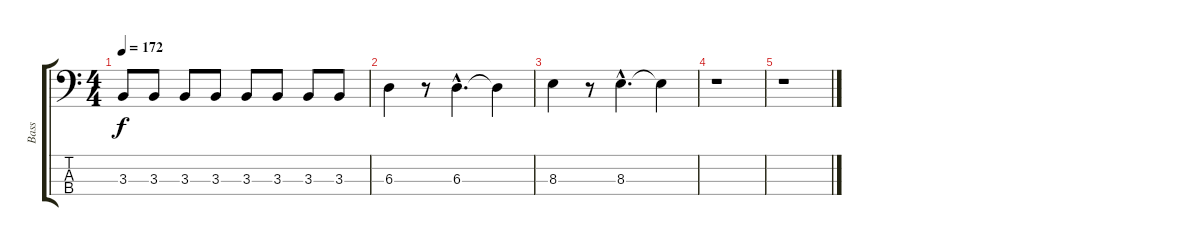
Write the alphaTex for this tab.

\track ("Bass" "Bass") {instrument electricbassfinger}
\staff {score tabs}
\tuning (Gb2 Db2 Ab1 Eb1) {hide}
\ts (4 4)
\tempo 172
\clef f4
\ks c
3.3.8{dy f} 3.3.8 3.3.8 3.3.8 3.3.8 3.3.8 3.3.8 3.3.8 |
6.3.4 r.8 6.3{hac}.4{d} 6.3{t}.4 |
8.3.4 r.8 8.3{hac}.4{d} 8.3{t}.4 |
r.1 |
r.1
